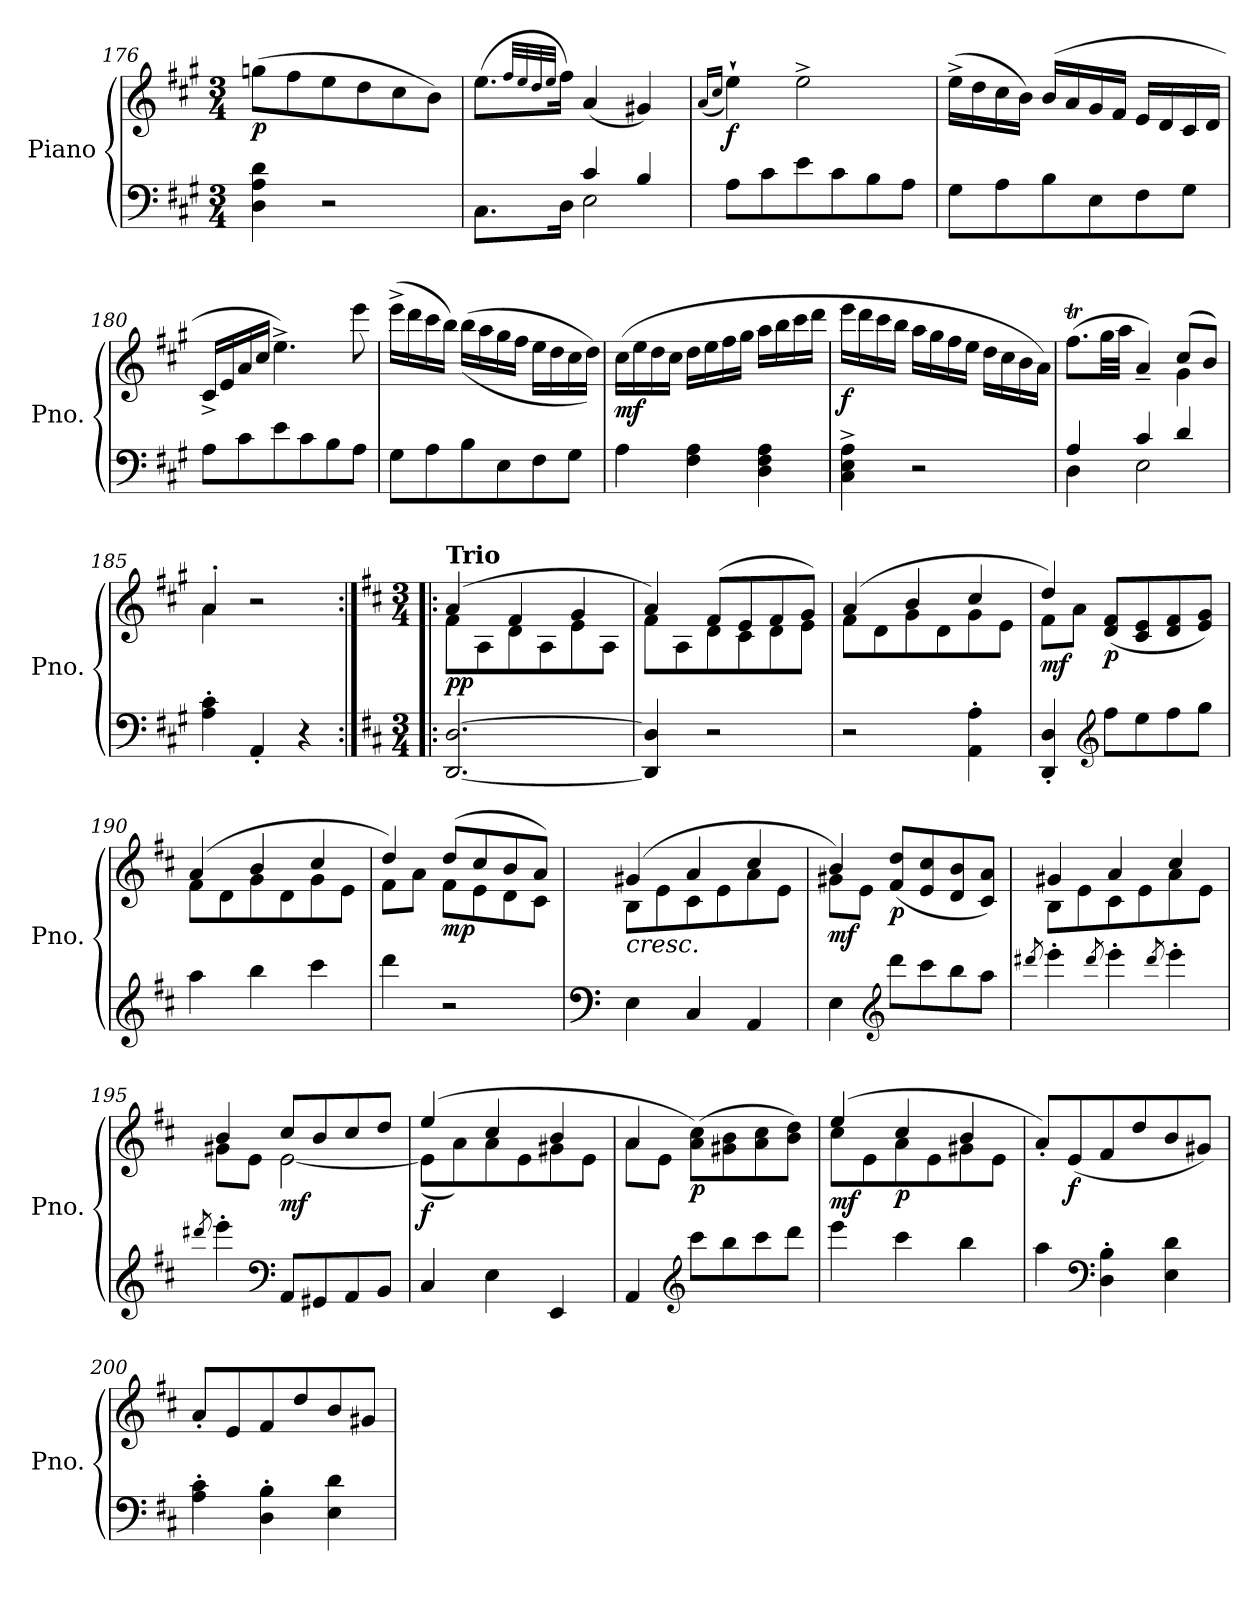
**kern	**kern	**dynam
*part1	*part1	*part1
*staff2	*staff1	*staff1/2
*I"Piano	*	*
*I'Pno.	*	*
*clefF4	*clefG2	*
*k[f#c#g#]	*k[f#c#g#]	*
*M3/4	*M3/4	*
=176	=176	=176
!	!	!LO:DY:b
4D\ 4A\ 4d\	(>8ggn\L	p
.	8ff#\	.
2r	8ee\	.
.	8dd\	.
.	8cc#\	.
.	8b\J)	.
=177	=177	=177
*^	*	*
8.C#\L	4ryy	(<8.ee\L	.
.	.	32qff#/LLL	.
.	.	32qee/	.
.	.	32qdd/	.
.	.	32qee/JJJ	.
16D\Jk	.	16ff#\Jk)	.
4c#/	2E\	(<4a/	.
4B/	.	4g#X/)	.
*v	*v	*	*
=178	=178	=178
.	(<16qa/LL	.
.	16qcc#/JJ	.
!	!	!LO:DY:b
8A\L	4ee`\)	f
8c#\	.	.
8e\	2ee^\	.
8c#\	.	.
8B\	.	.
8A\J	.	.
!!LO:LB:g=z
=179	=179	=179
8G#\L	(>16ee^\LL	.
.	16dd\	.
8A\	16cc#\	.
.	16b\JJ)	.
8B\	(>16b/LL	.
.	16a/	.
8E\	16g#/	.
.	16f#/JJ	.
8F#\	16e/LL	.
.	16d/	.
8G#\J	16c#/	.
.	16d/JJ	.
=180	=180	=180
8A\L	16c#^/LL	.
.	16e/	.
8c#\	16a/	.
.	16cc#/JJ	.
8e\	4.ee^\)	.
8c#\	.	.
8B\	.	.
8A\J	8eee\	.
=181	=181	=181
8G#\L	(>16eee^\LL	.
.	16ddd\	.
8A\	16ccc#\	.
.	16bb\JJ)	.
8B\	(>(>16bb\LL	.
.	16aa\	.
8E\	16gg#\	.
.	16ff#\JJ	.
8F#\	16ee\LL	.
.	16dd\	.
8G#\J	16cc#\	.
.	16dd\JJ))	.
!!LO:LB:g=z
=182	=182	=182
!	!	!LO:DY:b
4A\	(>16cc#\LL	mf
.	16ee\	.
.	16dd\	.
.	16cc#\JJ	.
4F#\ 4A\	16dd\LL	.
.	16ee\	.
.	16ff#\	.
.	16gg#\JJ	.
4D\ 4F#\ 4A\	16aa\LL	.
.	16bb\	.
.	16ccc#\	.
.	16ddd\JJ	.
=183	=183	=183
!	!	!LO:DY:b
4C#\^ 4E\^ 4A\^	16eee\LL	f
.	16ddd\	.
.	16ccc#\	.
.	16bb\JJ	.
2r	16aa\LL	.
.	16gg#\	.
.	16ff#\	.
.	16ee\JJ	.
.	16dd\LL	.
.	16cc#\	.
.	16b\	.
.	16a\JJ)	.
=184	=184	=184
*^	*^	*
4A/	4D\	(>8.ff#T\L	2ryy	.
.	.	32gg#\LL	.	.
.	.	32aa\JJJ	.	.
4c#/	2E\	4a~/)	.	.
4d/	.	(>8cc#/L	4g#\	.
.	.	8b/J)	.	.
*v	*v	*	*	*
=185	=185	=185	=185
4A\' 4c#\'	4a'/	4a\	.
4AA'/	2r	2ryy	.
4r	.	.	.
!!LO:PB:g=z	!!
=186:|!|:	=186:|!|:	=186:|!|:	=186:|!|:
*k[f#c#]	*k[f#c#]	*	*
*M3/4	*M3/4	*	*
!	!LO:TX:a:B:t=Trio	!	!
!	!	!	!LO:DY:a=2
!	!	!	!LO:DY:n=1:b
[2.DD/ [2.D/	(>4a/	8f#\L	p p
.	.	8A\	.
.	4f#/	8d\	.
.	.	8A\	.
.	4g/	8e\	.
.	.	8A\J	.
=187	=187	=187	=187
4DD/] 4D/]	4a/)	8f#\L	.
.	.	8A\	.
2r	(>8f#/L	8d\	.
.	8e/	8c#\	.
.	8f#/	8d\	.
.	8g/J)	8e\J	.
=188	=188	=188	=188
2r	(>4a/	8f#\L	.
.	.	8d\	.
.	4b/	8g\	.
.	.	8d\	.
4AA\' 4A\'	4cc#/	8g\	.
.	.	8e\J	.
=189	=189	=189	=189
!	!	!	!LO:DY:b
4DD/' 4D/'	4dd/)	8f#\L	mf
.	.	8a\J	.
*clefG2	*	*	*
!	!	!	!LO:DY:b
8ff#\L	(>8d/ 8f#/L	2ryy	p
8ee\	8c#/ 8e/	.	.
8ff#\	8d/ 8f#/	.	.
8gg\J	8e/ 8g/J)	.	.
=190	=190	=190	=190
4aa\	(>4a/	8f#\L	.
.	.	8d\	.
4bb\	4b/	8g\	.
.	.	8d\	.
4ccc#\	4cc#/	8g\	.
.	.	8e\J	.
=191	=191	=191	=191
4ddd\	4dd/)	8f#\L	.
.	.	8a\J	.
!	!	!	!LO:DY:b
2r	(>8dd/L	8f#\L	mp
.	8cc#/	8e\	.
.	8b/	8d\	.
.	8a/J)	8c#\J	.
!!LO:LB:g=z	!!
=192	=192	=192	=192
*clefF4	*	*	*
!	!LO:TX:b:i:t=cresc.	!	!
4E\	(>4g#X/	8B\L	.
.	.	8e\	.
4C#/	4a/	8c#\	.
.	.	8e\	.
4AA/	4cc#/	8a\	.
.	.	8e\J	.
=193	=193	=193	=193
!	!	!	!LO:DY:b
4E\	4b/)	8g#X\L	mf
.	.	8e\J	.
*clefG2	*	*	*
!	!	!	!LO:DY:b
8ddd\L	(<8f#/ 8dd/L	2ryy	p
8ccc#\	8e/ 8cc#/	.	.
8bb\	8d/ 8b/	.	.
8aa\J	8c#/ 8a/J)	.	.
=194	=194	=194	=194
8qddd#X/	.	.	.
4eee'\	4g#X/	8B\L	.
.	.	8e\	.
8qddd#/	.	.	.
4eee'\	4a/	8c#\	.
.	.	8e\	.
8qddd#/	.	.	.
4eee'\	4cc#/	8a\	.
.	.	8e\J	.
=195	=195	=195	=195
8qddd#X/	.	.	.
4eee'\	4b/	8g#X\L	.
.	.	8e\J	.
*clefF4	*	*	*
!	!	!	!LO:DY:b
8AA/L	8cc#/L	[2e\	mf
8GG#X/	8b/	.	.
8AA/	8cc#/	.	.
8BB/J	8dd/J	.	.
=196	=196	=196	=196
!	!	!	!LO:DY:b
4C#/	(>4ee/	(>8e\L]	f
.	.	8a\)	.
4E\	4cc#/	8a\	.
.	.	8e\	.
4EE/	4b/	8g#X\	.
.	.	8e\J	.
!!LO:LB:g=z	!!
=197	=197	=197	=197
4AA/	4a/	8a\L	.
.	.	8e\J	.
*clefG2	*	*	*
!	!	!	!LO:DY:b
8ccc#\L	(>8a\ 8cc#\L)	2ryy	p
8bb\	8g#X\ 8b\	.	.
8ccc#\	8a\ 8cc#\	.	.
8ddd\J	8b\ 8dd\J)	.	.
=198	=198	=198	=198
!	!	!	!LO:DY:b
4eee\	(>4ee/	8cc#\L	mf
.	.	8e\	.
!	!	!	!LO:DY:b
4ccc#\	4cc#/	8a\	p
.	.	8e\	.
4bb\	4b/	8g#X\	.
.	.	8e\J	.
*	*v	*v	*
=199	=199	=199
4aa\	8a'/L)	.
!	!	!LO:DY:b
.	(<8e/	f
*clefF4	*	*
4D\' 4B\'	8f#/	.
.	8dd/	.
4E\ 4d\	8b/	.
.	8g#X/J)	.
=200	=200	=200
4A\' 4c#\'	8a'/L	.
.	8e/	.
4D\' 4B\'	8f#/	.
.	8dd/	.
4E\ 4d\	8b/	.
.	8g#X/J	.
=	=	=
*-	*-	*-
